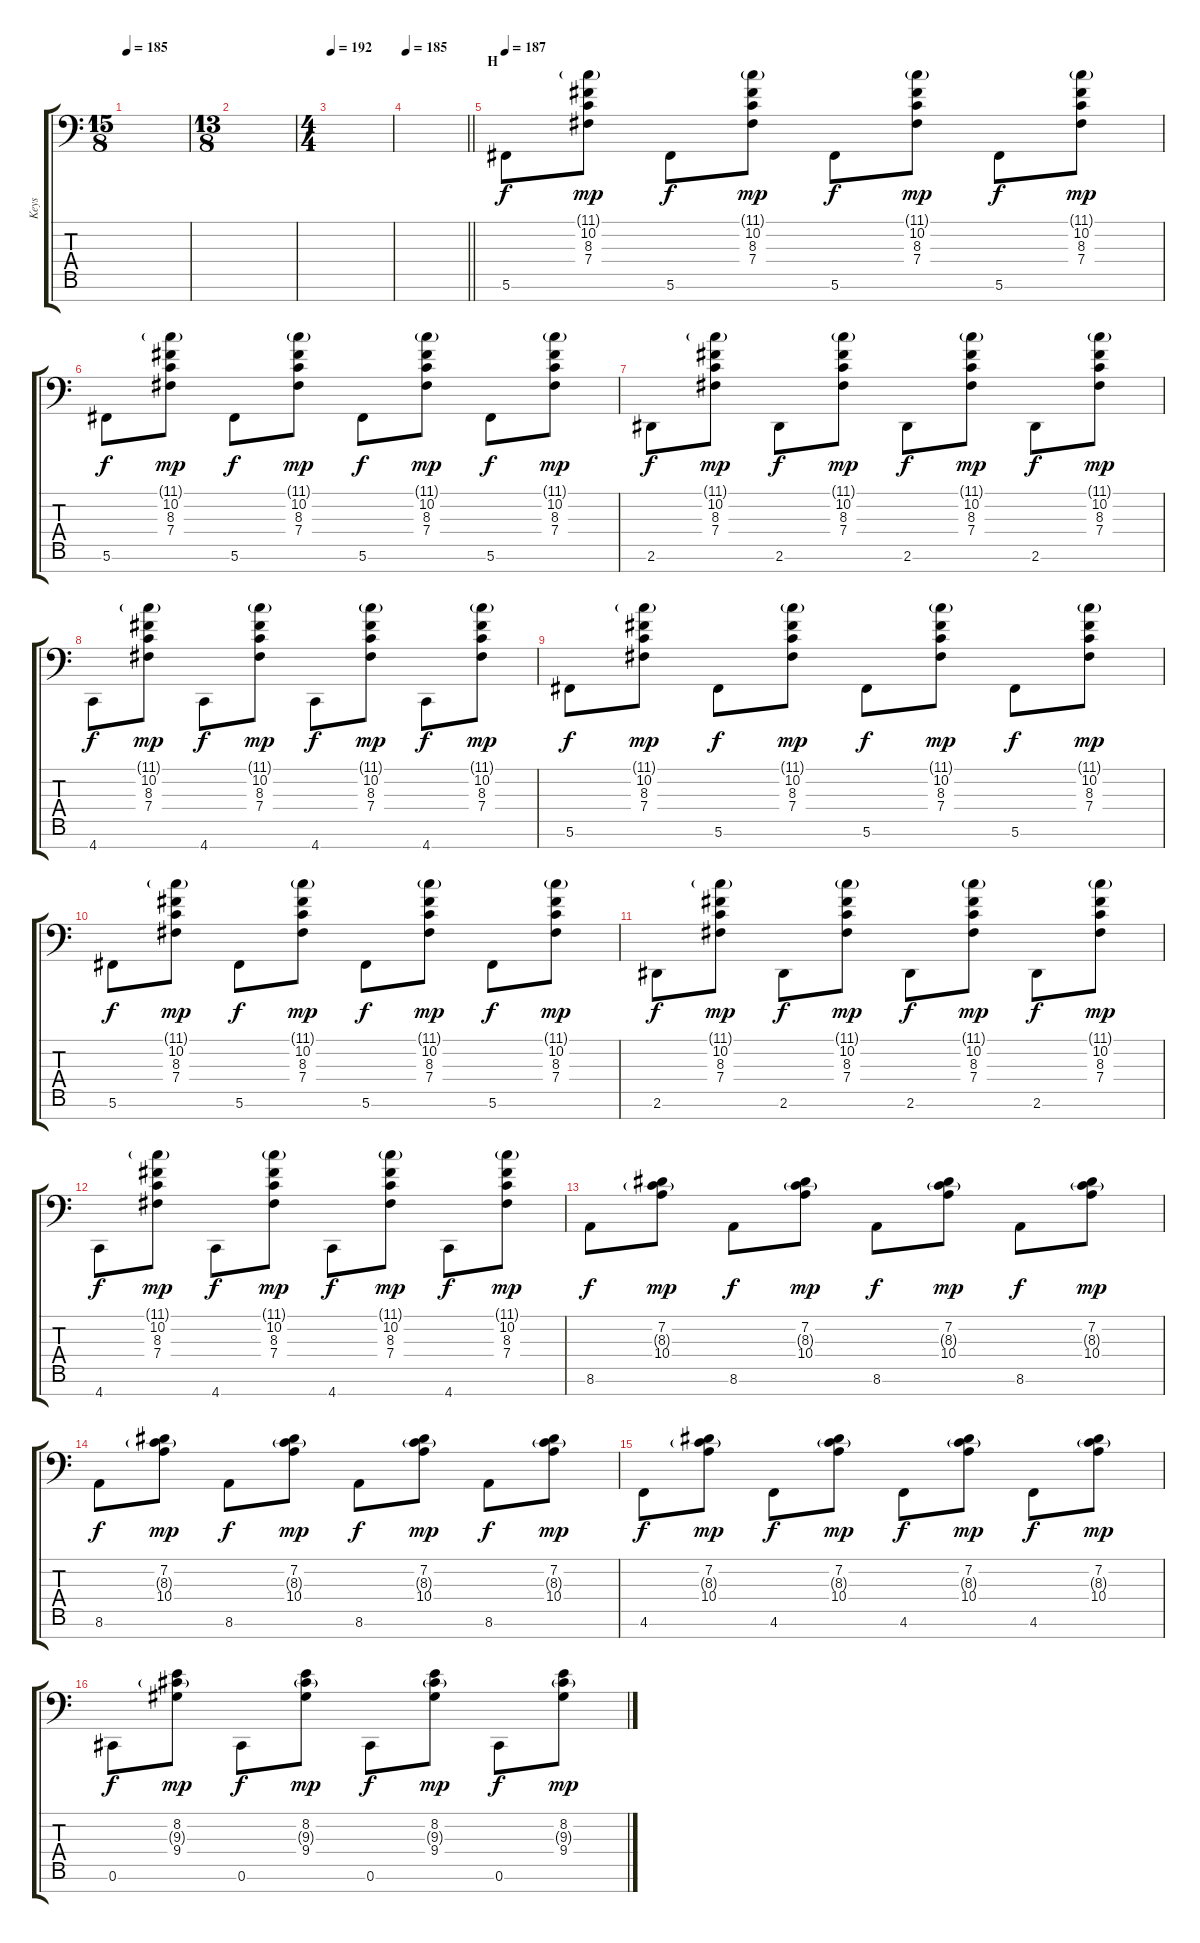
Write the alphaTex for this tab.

\track ("Keys" "Keys") {instrument electricgrandpiano}
\staff {score tabs}
\tuning (Db4 Ab3 E3 B2 Gb2 Db2 Ab1) {hide}
\ts (15 8)
\tempo 185
\clef f4
\ks c
|
\ts (13 8)
|
\ts (4 4)
\tempo 192
|
\tempo 185
\barLineRight lightlight
|
\section ("" "H")
\tempo 187
5.6.8{volume 10} (11.1{g} 10.2 8.3 7.4).8{dy mp} 5.6.8{dy f} (11.1{g} 10.2 8.3 7.4).8{dy mp} 5.6.8{dy f} (11.1{g} 10.2 8.3 7.4).8{dy mp} 5.6.8{dy f} (11.1{g} 10.2 8.3 7.4).8{dy mp} |
5.6.8{dy f} (11.1{g} 10.2 8.3 7.4).8{dy mp} 5.6.8{dy f} (11.1{g} 10.2 8.3 7.4).8{dy mp} 5.6.8{dy f} (11.1{g} 10.2 8.3 7.4).8{dy mp} 5.6.8{dy f} (11.1{g} 10.2 8.3 7.4).8{dy mp} |
2.6.8{dy f} (11.1{g} 10.2 8.3 7.4).8{dy mp} 2.6.8{dy f} (11.1{g} 10.2 8.3 7.4).8{dy mp} 2.6.8{dy f} (11.1{g} 10.2 8.3 7.4).8{dy mp} 2.6.8{dy f} (11.1{g} 10.2 8.3 7.4).8{dy mp} |
4.7.8{dy f} (11.1{g} 10.2 8.3 7.4).8{dy mp} 4.7.8{dy f} (11.1{g} 10.2 8.3 7.4).8{dy mp} 4.7.8{dy f} (11.1{g} 10.2 8.3 7.4).8{dy mp} 4.7.8{dy f} (11.1{g} 10.2 8.3 7.4).8{dy mp} |
5.6.8{dy f} (11.1{g} 10.2 8.3 7.4).8{dy mp} 5.6.8{dy f} (11.1{g} 10.2 8.3 7.4).8{dy mp} 5.6.8{dy f} (11.1{g} 10.2 8.3 7.4).8{dy mp} 5.6.8{dy f} (11.1{g} 10.2 8.3 7.4).8{dy mp} |
5.6.8{dy f} (11.1{g} 10.2 8.3 7.4).8{dy mp} 5.6.8{dy f} (11.1{g} 10.2 8.3 7.4).8{dy mp} 5.6.8{dy f} (11.1{g} 10.2 8.3 7.4).8{dy mp} 5.6.8{dy f} (11.1{g} 10.2 8.3 7.4).8{dy mp} |
2.6.8{dy f} (11.1{g} 10.2 8.3 7.4).8{dy mp} 2.6.8{dy f} (11.1{g} 10.2 8.3 7.4).8{dy mp} 2.6.8{dy f} (11.1{g} 10.2 8.3 7.4).8{dy mp} 2.6.8{dy f} (11.1{g} 10.2 8.3 7.4).8{dy mp} |
4.7.8{dy f} (11.1{g} 10.2 8.3 7.4).8{dy mp} 4.7.8{dy f} (11.1{g} 10.2 8.3 7.4).8{dy mp} 4.7.8{dy f} (11.1{g} 10.2 8.3 7.4).8{dy mp} 4.7.8{dy f} (11.1{g} 10.2 8.3 7.4).8{dy mp} |
8.6.8{dy f} (7.2 8.3{g} 10.4).8{dy mp} 8.6.8{dy f} (7.2 8.3{g} 10.4).8{dy mp} 8.6.8{dy f} (7.2 8.3{g} 10.4).8{dy mp} 8.6.8{dy f} (7.2 8.3{g} 10.4).8{dy mp} |
8.6.8{dy f} (7.2 8.3{g} 10.4).8{dy mp} 8.6.8{dy f} (7.2 8.3{g} 10.4).8{dy mp} 8.6.8{dy f} (7.2 8.3{g} 10.4).8{dy mp} 8.6.8{dy f} (7.2 8.3{g} 10.4).8{dy mp} |
4.6.8{dy f} (7.2 8.3{g} 10.4).8{dy mp} 4.6.8{dy f} (7.2 8.3{g} 10.4).8{dy mp} 4.6.8{dy f} (7.2 8.3{g} 10.4).8{dy mp} 4.6.8{dy f} (7.2 8.3{g} 10.4).8{dy mp} |
0.6.8{dy f} (8.2 9.3{g} 9.4).8{dy mp} 0.6.8{dy f} (8.2 9.3{g} 9.4).8{dy mp} 0.6.8{dy f} (8.2 9.3{g} 9.4).8{dy mp} 0.6.8{dy f} (8.2 9.3{g} 9.4).8{dy mp}
